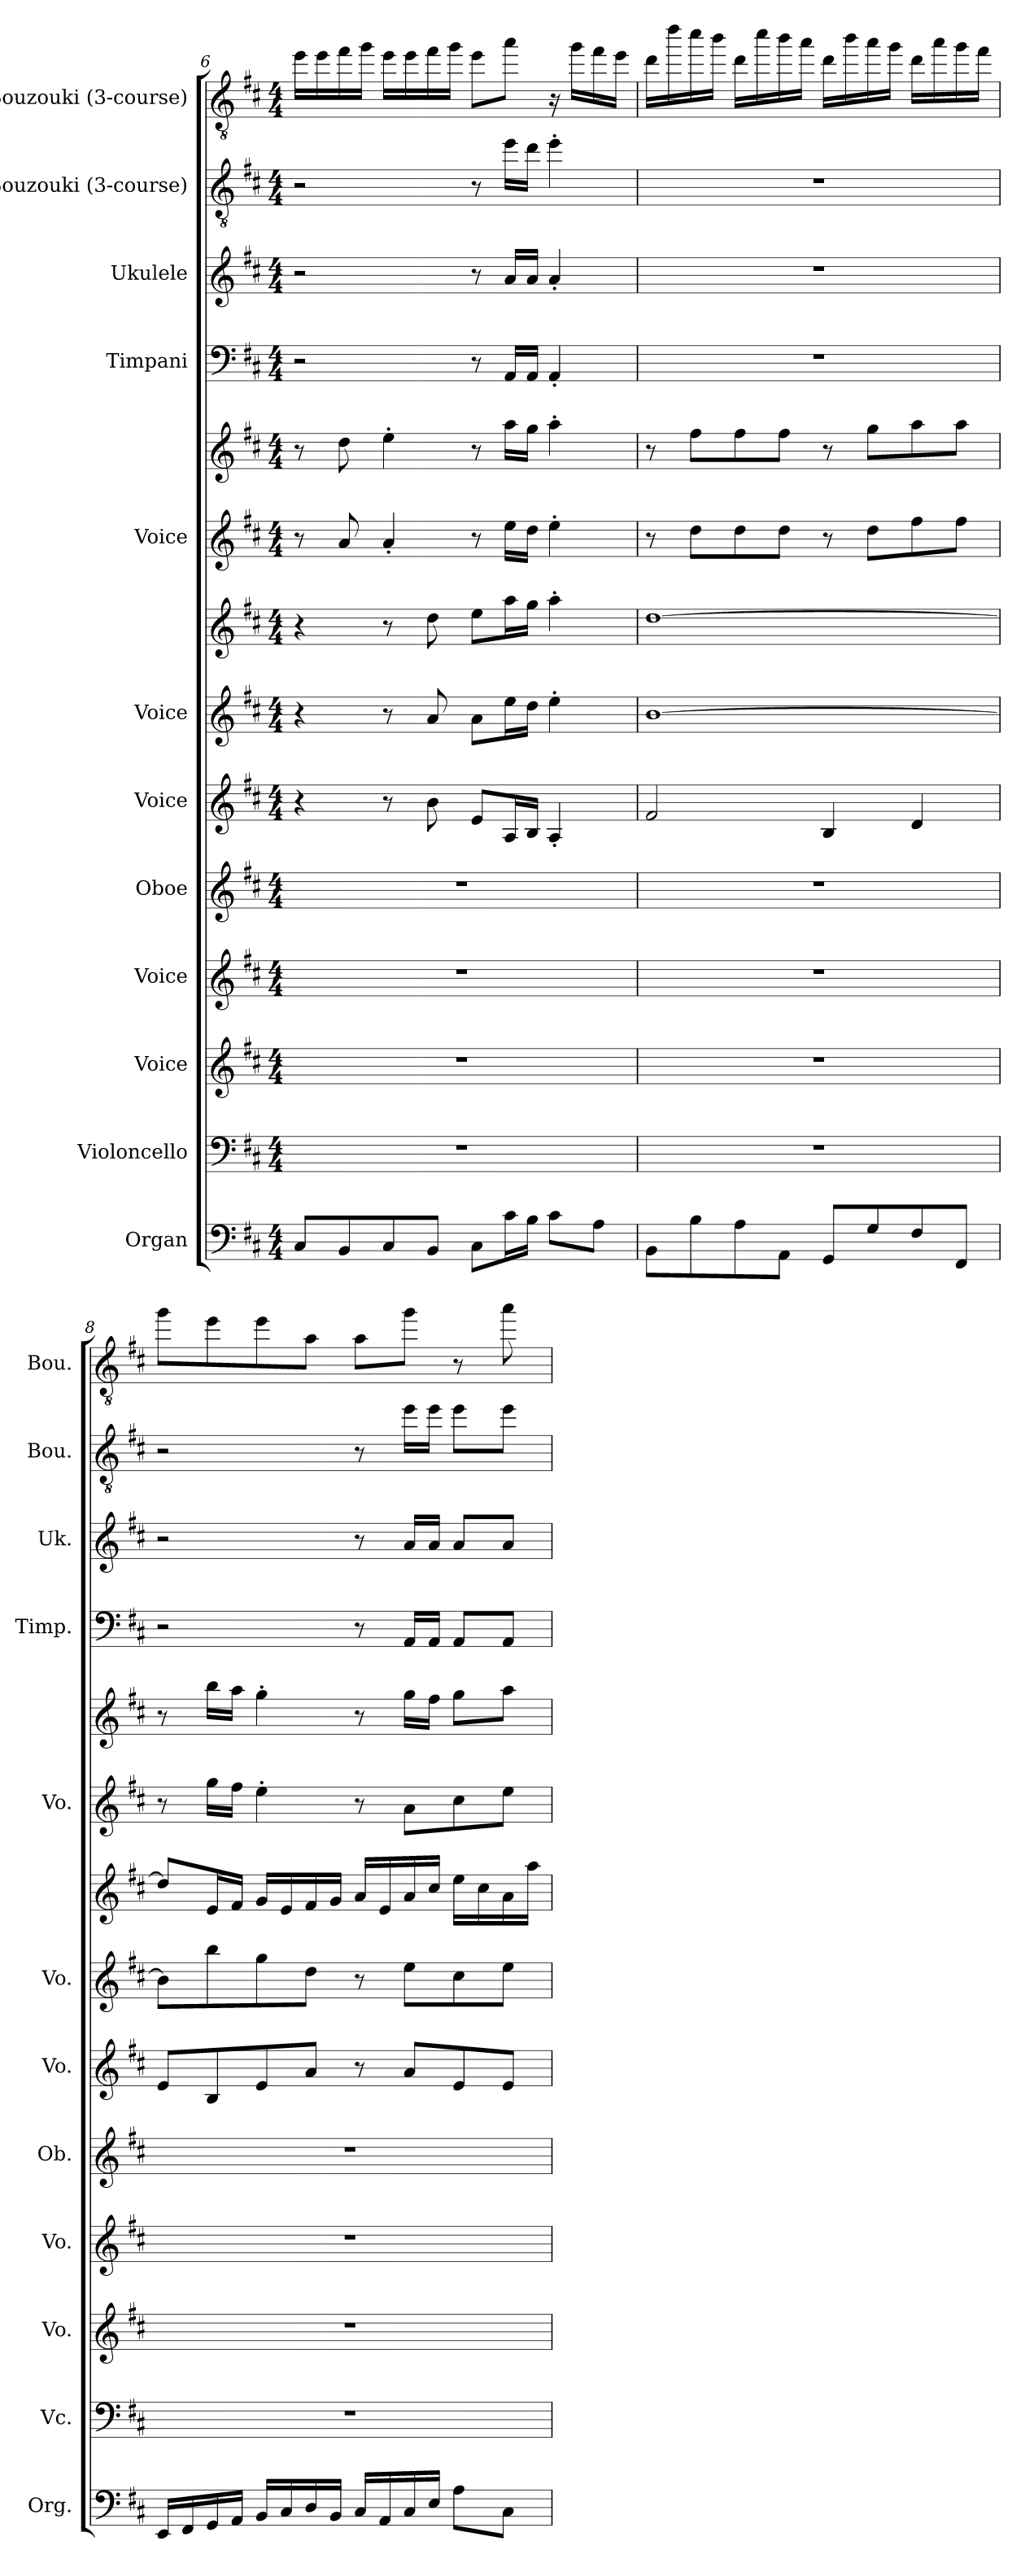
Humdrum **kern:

**kern	**kern	**kern	**kern	**kern	**kern	**kern	**kern	**kern	**kern	**kern	**kern	**kern	**kern
*part12	*part11	*part10	*part9	*part8	*part7	*part6	*part6	*part5	*part5	*part4	*part3	*part2	*part1
*staff14	*staff13	*staff12	*staff11	*staff10	*staff9	*staff8	*staff7	*staff6	*staff5	*staff4	*staff3	*staff2	*staff1
*I"Organ	*I"Violoncello	*I"Voice	*I"Voice	*I"Oboe	*I"Voice	*I"Voice	*	*I"Voice	*	*I"Timpani	*I"Ukulele	*I"Bouzouki (3-course)	*I"Bouzouki (3-course)
*I'Org.	*I'Vc.	*I'Vo.	*I'Vo.	*I'Ob.	*I'Vo.	*I'Vo.	*	*I'Vo.	*	*I'Timp.	*I'Uk.	*I'Bou.	*I'Bou.
*clefF4	*clefF4	*clefG2	*clefG2	*clefG2	*clefG2	*clefG2	*clefG2	*clefG2	*clefG2	*clefF4	*clefG2	*clefGv2	*clefGv2
*k[f#c#]	*k[f#c#]	*k[f#c#]	*k[f#c#]	*k[f#c#]	*k[f#c#]	*k[f#c#]	*k[f#c#]	*k[f#c#]	*k[f#c#]	*k[f#c#]	*k[f#c#]	*k[f#c#]	*k[f#c#]
*M4/4	*M4/4	*M4/4	*M4/4	*M4/4	*M4/4	*M4/4	*M4/4	*M4/4	*M4/4	*M4/4	*M4/4	*M4/4	*M4/4
=6	=6	=6	=6	=6	=6	=6	=6	=6	=6	=6	=6	=6	=6
8C#/L	1r	1r	1r	1r	4r	4r	4r	8r	8r	2r	2r	2r	16ee\LL
.	.	.	.	.	.	.	.	.	.	.	.	.	16ee\
8BB/	.	.	.	.	.	.	.	8a/	8dd\	.	.	.	16ff#\
.	.	.	.	.	.	.	.	.	.	.	.	.	16gg\JJ
8C#/	.	.	.	.	8r	8r	8r	4a'/	4ee'\	.	.	.	16ee\LL
.	.	.	.	.	.	.	.	.	.	.	.	.	16ee\
8BB/J	.	.	.	.	8b\	8a/	8dd\	.	.	.	.	.	16ff#\
.	.	.	.	.	.	.	.	.	.	.	.	.	16gg\JJ
8C#\L	.	.	.	.	8e/L	8a\L	8ee\L	8r	8r	8r	8r	8r	8ee\L
16c#\L	.	.	.	.	16A/L	16ee\L	16aa\L	16ee\LL	16aa\LL	16AA/LL	16a/LL	16ee\LL	8aa\J
16B\JJ	.	.	.	.	16B/JJ	16dd\JJ	16gg\JJ	16dd\JJ	16gg\JJ	16AA/JJ	16a/JJ	16dd\JJ	.
8c#\L	.	.	.	.	4A'/	4ee'\	4aa'\	4ee'\	4aa'\	4AA'/	4a'/	4ee'\	16r
.	.	.	.	.	.	.	.	.	.	.	.	.	16gg\LL
8A\J	.	.	.	.	.	.	.	.	.	.	.	.	16ff#\
.	.	.	.	.	.	.	.	.	.	.	.	.	16ee\JJ
!!LO:PB:g=z
=7	=7	=7	=7	=7	=7	=7	=7	=7	=7	=7	=7	=7	=7
8BB\L	1r	1r	1r	1r	2f#/	[1b	[1dd	8r	8r	1r	1r	1r	16dd\LL
.	.	.	.	.	.	.	.	.	.	.	.	.	16ddd\
8B\	.	.	.	.	.	.	.	8dd\L	8ff#\L	.	.	.	16ccc#\
.	.	.	.	.	.	.	.	.	.	.	.	.	16bb\JJ
8A\	.	.	.	.	.	.	.	8dd\	8ff#\	.	.	.	16dd\LL
.	.	.	.	.	.	.	.	.	.	.	.	.	16ccc#\
8AA\J	.	.	.	.	.	.	.	8dd\J	8ff#\J	.	.	.	16bb\
.	.	.	.	.	.	.	.	.	.	.	.	.	16aa\JJ
8GG/L	.	.	.	.	4B/	.	.	8r	8r	.	.	.	16dd\LL
.	.	.	.	.	.	.	.	.	.	.	.	.	16bb\
8G/	.	.	.	.	.	.	.	8dd\L	8gg\L	.	.	.	16aa\
.	.	.	.	.	.	.	.	.	.	.	.	.	16gg\JJ
8F#/	.	.	.	.	4d/	.	.	8ff#\	8aa\	.	.	.	16dd\LL
.	.	.	.	.	.	.	.	.	.	.	.	.	16aa\
8FF#/J	.	.	.	.	.	.	.	8ff#\J	8aa\J	.	.	.	16gg\
.	.	.	.	.	.	.	.	.	.	.	.	.	16ff#\JJ
=8	=8	=8	=8	=8	=8	=8	=8	=8	=8	=8	=8	=8	=8
16EE/LL	1r	1r	1r	1r	8e/L	8b\L]	8dd/L]	8r	8r	2r	2r	2r	8gg\L
16FF#/	.	.	.	.	.	.	.	.	.	.	.	.	.
16GG/	.	.	.	.	8B/	8bb\	16e/L	16gg\LL	16bb\LL	.	.	.	8ee\
16AA/JJ	.	.	.	.	.	.	16f#/JJ	16ff#\JJ	16aa\JJ	.	.	.	.
16BB/LL	.	.	.	.	8e/	8gg\	16g/LL	4ee'\	4gg'\	.	.	.	8ee\
16C#/	.	.	.	.	.	.	16e/	.	.	.	.	.	.
16D/	.	.	.	.	8a/J	8dd\J	16f#/	.	.	.	.	.	8a\J
16BB/JJ	.	.	.	.	.	.	16g/JJ	.	.	.	.	.	.
16C#/LL	.	.	.	.	8r	8r	16a/LL	8r	8r	8r	8r	8r	8a\L
16AA/	.	.	.	.	.	.	16e/	.	.	.	.	.	.
16C#/	.	.	.	.	8a/L	8ee\L	16a/	8a\L	16gg\LL	16AA/LL	16a/LL	16ee\LL	8gg\J
16E/JJ	.	.	.	.	.	.	16cc#/JJ	.	16ff#\JJ	16AA/JJ	16a/JJ	16ee\JJ	.
8A\L	.	.	.	.	8e/	8cc#\	16ee\LL	8cc#\	8gg\L	8AA/L	8a/L	8ee\L	8r
.	.	.	.	.	.	.	16cc#\	.	.	.	.	.	.
8C#\J	.	.	.	.	8e/J	8ee\J	16a\	8ee\J	8aa\J	8AA/J	8a/J	8ee\J	8aa\
.	.	.	.	.	.	.	16aa\JJ	.	.	.	.	.	.
=	=	=	=	=	=	=	=	=	=	=	=	=	=
*-	*-	*-	*-	*-	*-	*-	*-	*-	*-	*-	*-	*-	*-
